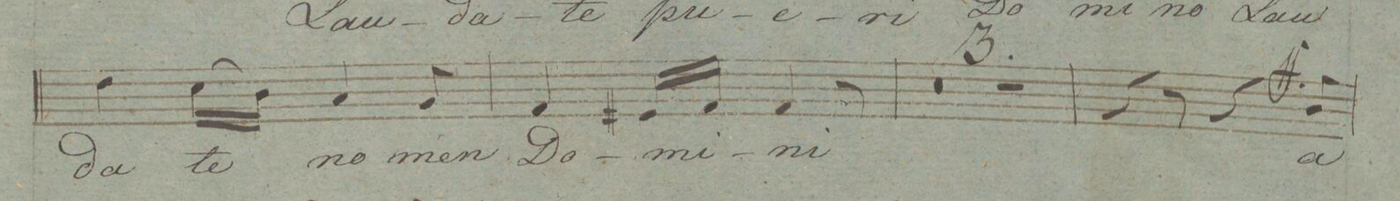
**kern	**text	**dynam
*I"Tenore.	*	*
*clefC4	*	*
*k[f#c#g#]	*	*
*M6/8	*	*
4c#\	-da-	.
(16B\LL	-te	.
16A\JJ)	.	.
4G#/	no-	.
8F#/	-men	.
=4	=4	=4
4E/	Do-	.
16D#X/LL	-mi-	.
16E/JJ	.	.
4E/	-ni	.
8r	.	.
=5	=5	=5
1.r	.	.
=6	=6	=6
=7	=7	=7
2.r	.	.
=8	=8	=8
4r	.	.
8r	.	.
4r	.	.
8A/	a	ff
=9	=9	=9
*-	*-	*-
